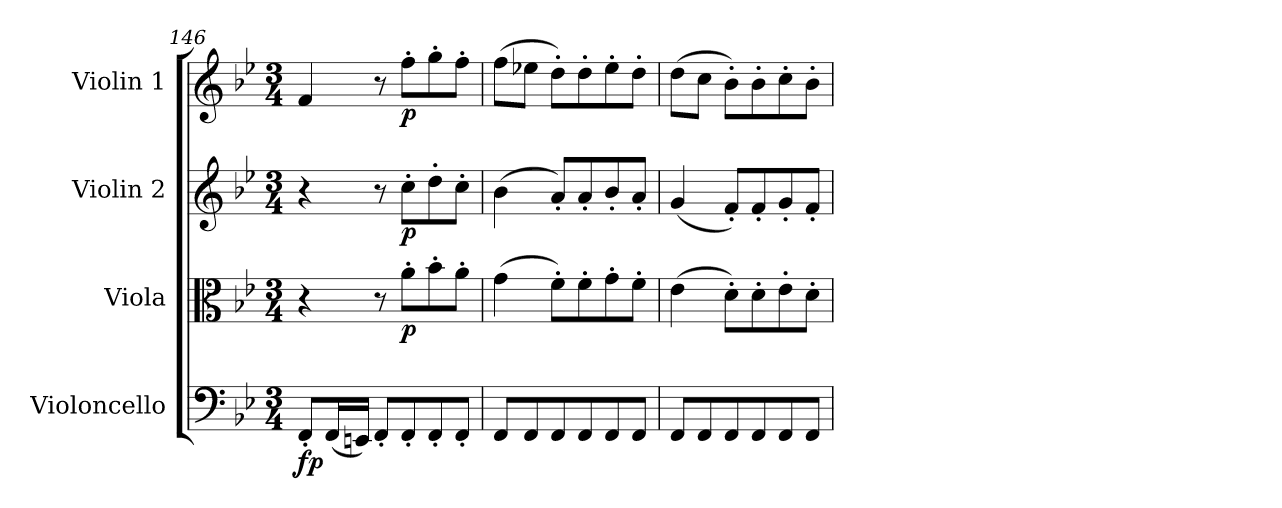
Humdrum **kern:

**kern	**dynam	**kern	**dynam	**kern	**dynam	**kern	**dynam
*part4	*part4	*part3	*part3	*part2	*part2	*part1	*part1
*staff4	*staff4	*staff3	*staff3	*staff2	*staff2	*staff1	*staff1
*I"Violoncello	*	*I"Viola	*	*I"Violin 2	*	*I"Violin 1	*
*I'Vc	*	*I'Vla	*	*I'Vln	*	*I'Vln	*
*clefF4	*	*clefC3	*	*clefG2	*	*clefG2	*
*k[b-e-]	*	*k[b-e-]	*	*k[b-e-]	*	*k[b-e-]	*
*M3/4	*	*M3/4	*	*M3/4	*	*M3/4	*
=146	=146	=146	=146	=146	=146	=146	=146
!	!LO:DY:b	!	!	!	!	!	!
8FF'/L	fp	4r	.	4r	.	4f/	.
(16FF/L	.	.	.	.	.	.	.
16EEn/JJ)	.	.	.	.	.	.	.
8FF'/L	.	8r	.	8r	.	8r	.
!	!	!	!LO:DY:b	!	!LO:DY:b	!	!LO:DY:b
8FF'/	.	8a'\L	p	8cc'\L	p	8ff'\L	p
8FF'/	.	8b-'\	.	8dd'\	.	8gg'\	.
8FF'/J	.	8a'\J	.	8cc'\J	.	8ff'\J	.
=147	=147	=147	=147	=147	=147	=147	=147
8FF/L	.	(4g\	.	(4b-\	.	(8ff\L	.
8FF/	.	.	.	.	.	8ee-X\J	.
8FF/	.	8f'\L)	.	8a'/L)	.	8dd'\L)	.
8FF/	.	8f'\	.	8a'/	.	8dd'\	.
8FF/	.	8g'\	.	8b-'/	.	8ee-'\	.
8FF/J	.	8f'\J	.	8a'/J	.	8dd'\J	.
!!LO:LB:g=z
=148	=148	=148	=148	=148	=148	=148	=148
8FF/L	.	(4e-\	.	(4g/	.	(8dd\L	.
8FF/	.	.	.	.	.	8cc\J	.
8FF/	.	8d'\L)	.	8f'/L)	.	8b-'\L)	.
8FF/	.	8d'\	.	8f'/	.	8b-'\	.
8FF/	.	8e-'\	.	8g'/	.	8cc'\	.
8FF/J	.	8d'\J	.	8f'/J	.	8b-'\J	.
=	=	=	=	=	=	=	=
*-	*-	*-	*-	*-	*-	*-	*-
